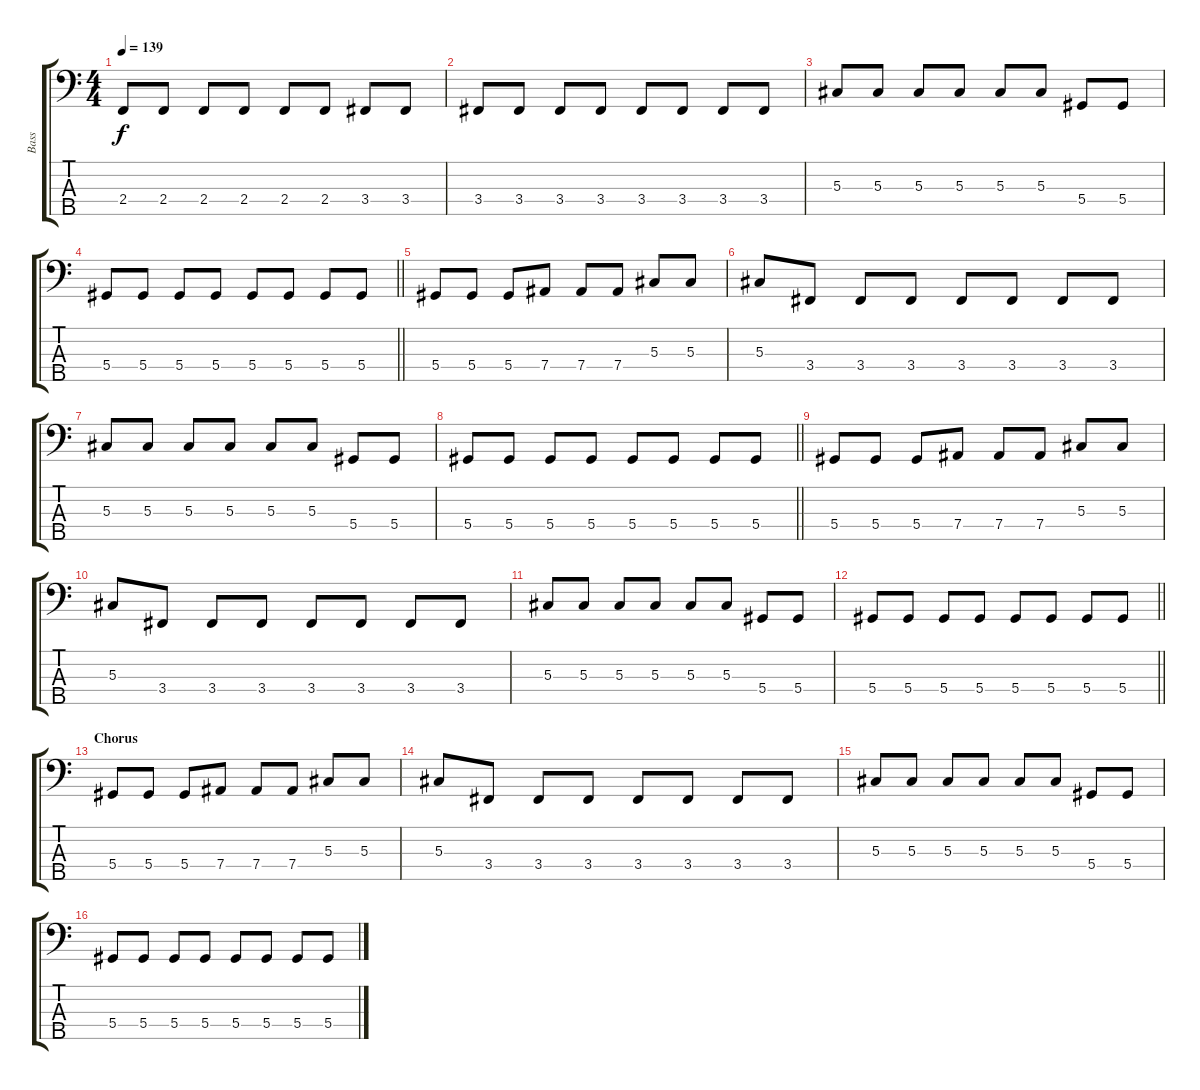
\track ("Bass" "Bass") {instrument electricbassfinger}
\staff {score tabs}
\tuning (Gb2 Db2 Ab1 Eb1 Bb0) {hide}
\ts (4 4)
\tempo 139
\clef f4
\ks c
2.4.8{dy f} 2.4.8 2.4.8 2.4.8 2.4.8 2.4.8 3.4.8 3.4.8 |
3.4.8 3.4.8 3.4.8 3.4.8 3.4.8 3.4.8 3.4.8 3.4.8 |
5.3.8 5.3.8 5.3.8 5.3.8 5.3.8 5.3.8 5.4.8 5.4.8 |
\barLineRight lightlight
5.4.8 5.4.8 5.4.8 5.4.8 5.4.8 5.4.8 5.4.8 5.4.8 |
\section ("" "")
5.4.8 5.4.8 5.4.8 7.4.8 7.4.8 7.4.8 5.3.8 5.3.8 |
5.3.8 3.4.8 3.4.8 3.4.8 3.4.8 3.4.8 3.4.8 3.4.8 |
5.3.8 5.3.8 5.3.8 5.3.8 5.3.8 5.3.8 5.4.8 5.4.8 |
\barLineRight lightlight
5.4.8 5.4.8 5.4.8 5.4.8 5.4.8 5.4.8 5.4.8 5.4.8 |
5.4.8 5.4.8 5.4.8 7.4.8 7.4.8 7.4.8 5.3.8 5.3.8 |
5.3.8 3.4.8 3.4.8 3.4.8 3.4.8 3.4.8 3.4.8 3.4.8 |
5.3.8 5.3.8 5.3.8 5.3.8 5.3.8 5.3.8 5.4.8 5.4.8 |
\barLineRight lightlight
5.4.8 5.4.8 5.4.8 5.4.8 5.4.8 5.4.8 5.4.8 5.4.8 |
\section ("" "Chorus")
5.4.8 5.4.8 5.4.8 7.4.8 7.4.8 7.4.8 5.3.8 5.3.8 |
5.3.8 3.4.8 3.4.8 3.4.8 3.4.8 3.4.8 3.4.8 3.4.8 |
5.3.8 5.3.8 5.3.8 5.3.8 5.3.8 5.3.8 5.4.8 5.4.8 |
5.4.8 5.4.8 5.4.8 5.4.8 5.4.8 5.4.8 5.4.8 5.4.8
